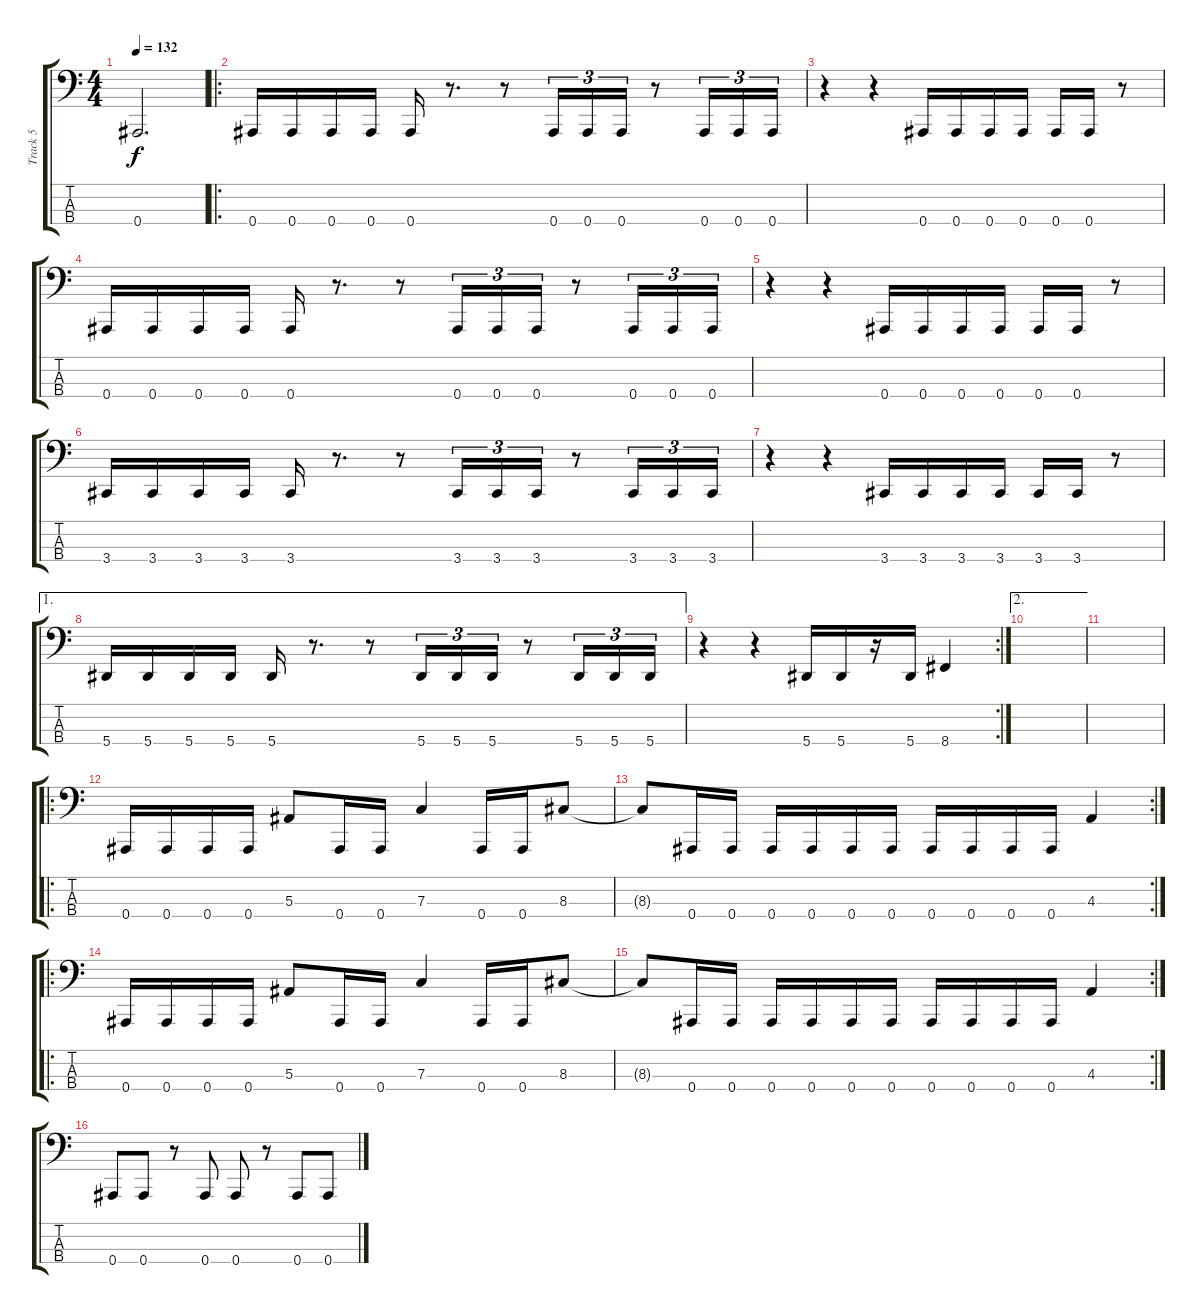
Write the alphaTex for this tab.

\track ("Track 5" "Track 5") {instrument electricbasspick}
\staff {score tabs}
\tuning (Eb2 Bb1 F1 Bb0) {hide}
\ts (4 4)
\tempo 132
\clef f4
\ks c
0.4.2{d dy f} |
\ro
0.4.16 0.4.16 0.4.16 0.4.16 0.4.16 r.8{d} r.8 0.4.16{tu (3 2)} 0.4.16{tu (3 2)} 0.4.16{tu (3 2)} r.8 0.4.16{tu (3 2)} 0.4.16{tu (3 2)} 0.4.16{tu (3 2)} |
r.4 r.4 0.4.16 0.4.16 0.4.16 0.4.16 0.4.16 0.4.16 r.8 |
0.4.16 0.4.16 0.4.16 0.4.16 0.4.16 r.8{d} r.8 0.4.16{tu (3 2)} 0.4.16{tu (3 2)} 0.4.16{tu (3 2)} r.8 0.4.16{tu (3 2)} 0.4.16{tu (3 2)} 0.4.16{tu (3 2)} |
r.4 r.4 0.4.16 0.4.16 0.4.16 0.4.16 0.4.16 0.4.16 r.8 |
3.4.16 3.4.16 3.4.16 3.4.16 3.4.16 r.8{d} r.8 3.4.16{tu (3 2)} 3.4.16{tu (3 2)} 3.4.16{tu (3 2)} r.8 3.4.16{tu (3 2)} 3.4.16{tu (3 2)} 3.4.16{tu (3 2)} |
r.4 r.4 3.4.16 3.4.16 3.4.16 3.4.16 3.4.16 3.4.16 r.8 |
\ae 1
5.4.16 5.4.16 5.4.16 5.4.16 5.4.16 r.8{d} r.8 5.4.16{tu (3 2)} 5.4.16{tu (3 2)} 5.4.16{tu (3 2)} r.8 5.4.16{tu (3 2)} 5.4.16{tu (3 2)} 5.4.16{tu (3 2)} |
\rc 2
r.4 r.4 5.4.16 5.4.16 r.16 5.4.16 8.4.4 |
\ae 2
|
|
\ro
0.4.16 0.4.16 0.4.16 0.4.16 5.3.8 0.4.16 0.4.16 7.3.4 0.4.16 0.4.16 8.3.8 |
\rc 2
8.3{t}.8 0.4.16 0.4.16 0.4.16 0.4.16 0.4.16 0.4.16 0.4.16 0.4.16 0.4.16 0.4.16 4.3.4 |
\ro
0.4.16 0.4.16 0.4.16 0.4.16 5.3.8 0.4.16 0.4.16 7.3.4 0.4.16 0.4.16 8.3.8 |
\rc 2
8.3{t}.8 0.4.16 0.4.16 0.4.16 0.4.16 0.4.16 0.4.16 0.4.16 0.4.16 0.4.16 0.4.16 4.3.4 |
0.4.8 0.4.8 r.8 0.4.8 0.4.8 r.8 0.4.8 0.4.8
